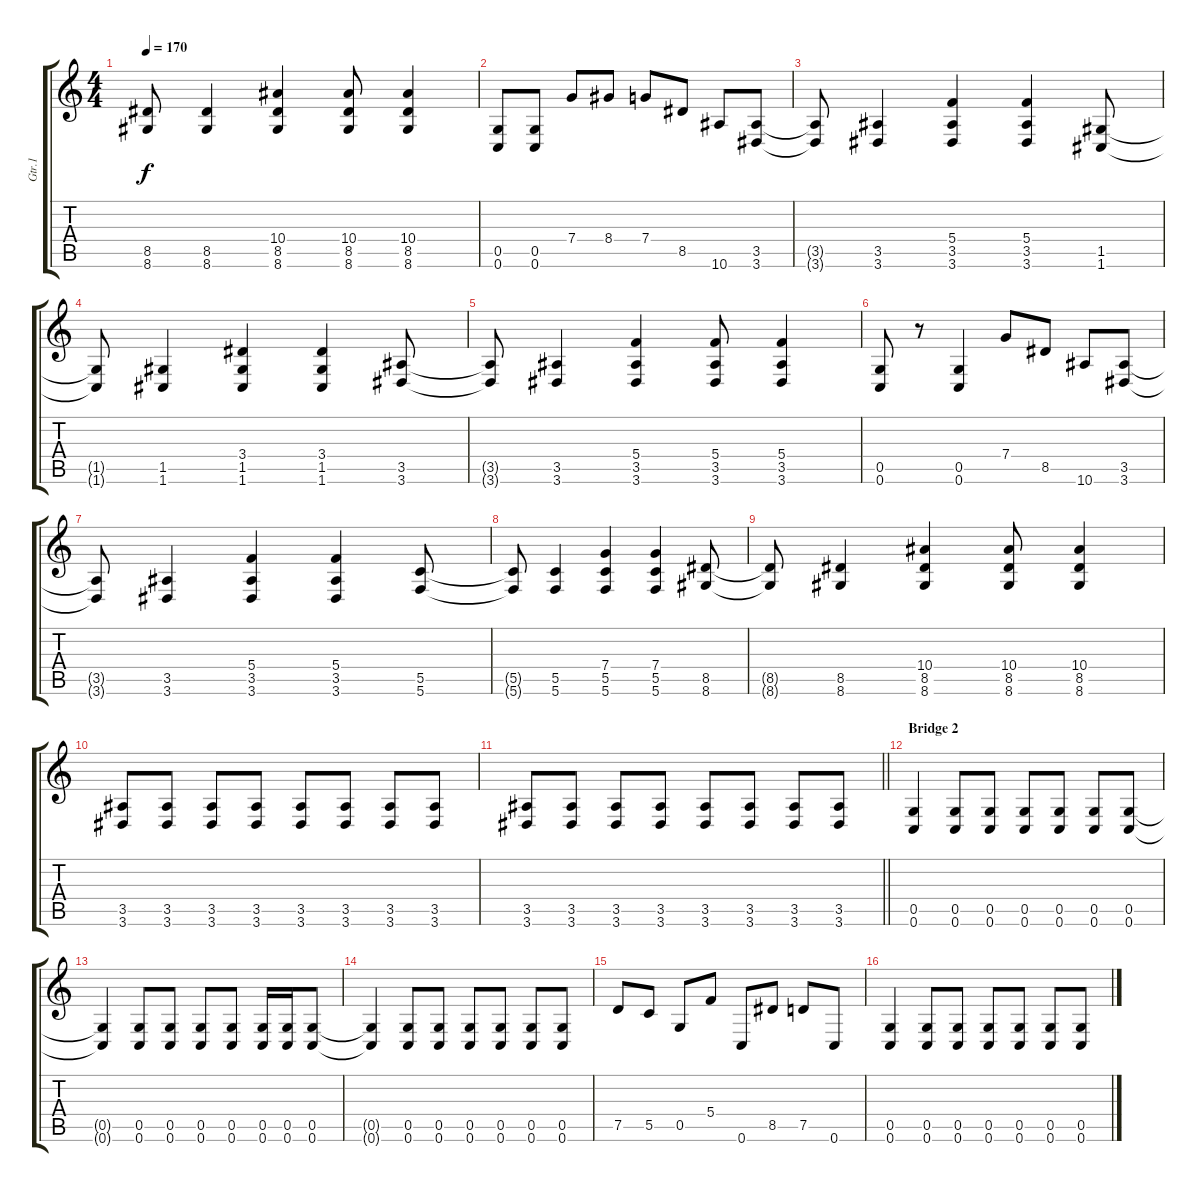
\track ("Gtr.1" "Gtr.1") {instrument distortionguitar}
\staff {score tabs}
\tuning (D4 A3 F3 C3 G2 C2) {hide}
\ts (4 4)
\tempo 170
\clef g2
\ks c
(8.5{t} 8.6{t}).8{dy f} (8.5 8.6).4 (10.4 8.5 8.6).4 (10.4 8.5 8.6).8 (10.4 8.5 8.6).4 |
(0.5 0.6).8 (0.5 0.6).8 7.4.8 8.4.8 7.4.8 8.5.8 10.6.8 (3.5 3.6).8 |
(3.5{t} 3.6{t}).8 (3.5 3.6).4 (5.4 3.5 3.6).4 (5.4 3.5 3.6).4 (1.5 1.6).8 |
(1.5{t} 1.6{t}).8 (1.5 1.6).4 (3.4 1.5 1.6).4 (3.4 1.5 1.6).4 (3.5 3.6).8 |
(3.5{t} 3.6{t}).8 (3.5 3.6).4 (5.4 3.5 3.6).4 (5.4 3.5 3.6).8 (5.4 3.5 3.6).4 |
(0.5 0.6).8 r.8 (0.5 0.6).4 7.4.8 8.5.8 10.6.8 (3.5 3.6).8 |
(3.5{t} 3.6{t}).8 (3.5 3.6).4 (5.4 3.5 3.6).4 (5.4 3.5 3.6).4 (5.5 5.6).8 |
(5.5{t} 5.6{t}).8 (5.5 5.6).4 (7.4 5.5 5.6).4 (7.4 5.5 5.6).4 (8.5 8.6).8 |
(8.5{t} 8.6{t}).8 (8.5 8.6).4 (10.4 8.5 8.6).4 (10.4 8.5 8.6).8 (10.4 8.5 8.6).4 |
(3.5 3.6).8 (3.5 3.6).8 (3.5 3.6).8 (3.5 3.6).8 (3.5 3.6).8 (3.5 3.6).8 (3.5 3.6).8 (3.5 3.6).8 |
\barLineRight lightlight
(3.5 3.6).8 (3.5 3.6).8 (3.5 3.6).8 (3.5 3.6).8 (3.5 3.6).8 (3.5 3.6).8 (3.5 3.6).8 (3.5 3.6).8 |
\section ("" "Bridge 2")
(0.5 0.6).4 (0.5 0.6).8 (0.5 0.6).8 (0.5 0.6).8 (0.5 0.6).8 (0.5 0.6).8 (0.5 0.6).8 |
(0.5{t} 0.6{t}).4 (0.5 0.6).8 (0.5 0.6).8 (0.5 0.6).8 (0.5 0.6).8 (0.5 0.6).16 (0.5 0.6).16 (0.5 0.6).8 |
(0.5{t} 0.6{t}).4 (0.5 0.6).8 (0.5 0.6).8 (0.5 0.6).8 (0.5 0.6).8 (0.5 0.6).8 (0.5 0.6).8 |
7.5.8 5.5.8 0.5.8 5.4.8 0.6.8 8.5.8 7.5.8 0.6.8 |
(0.5 0.6).4 (0.5 0.6).8 (0.5 0.6).8 (0.5 0.6).8 (0.5 0.6).8 (0.5 0.6).8 (0.5 0.6).8
